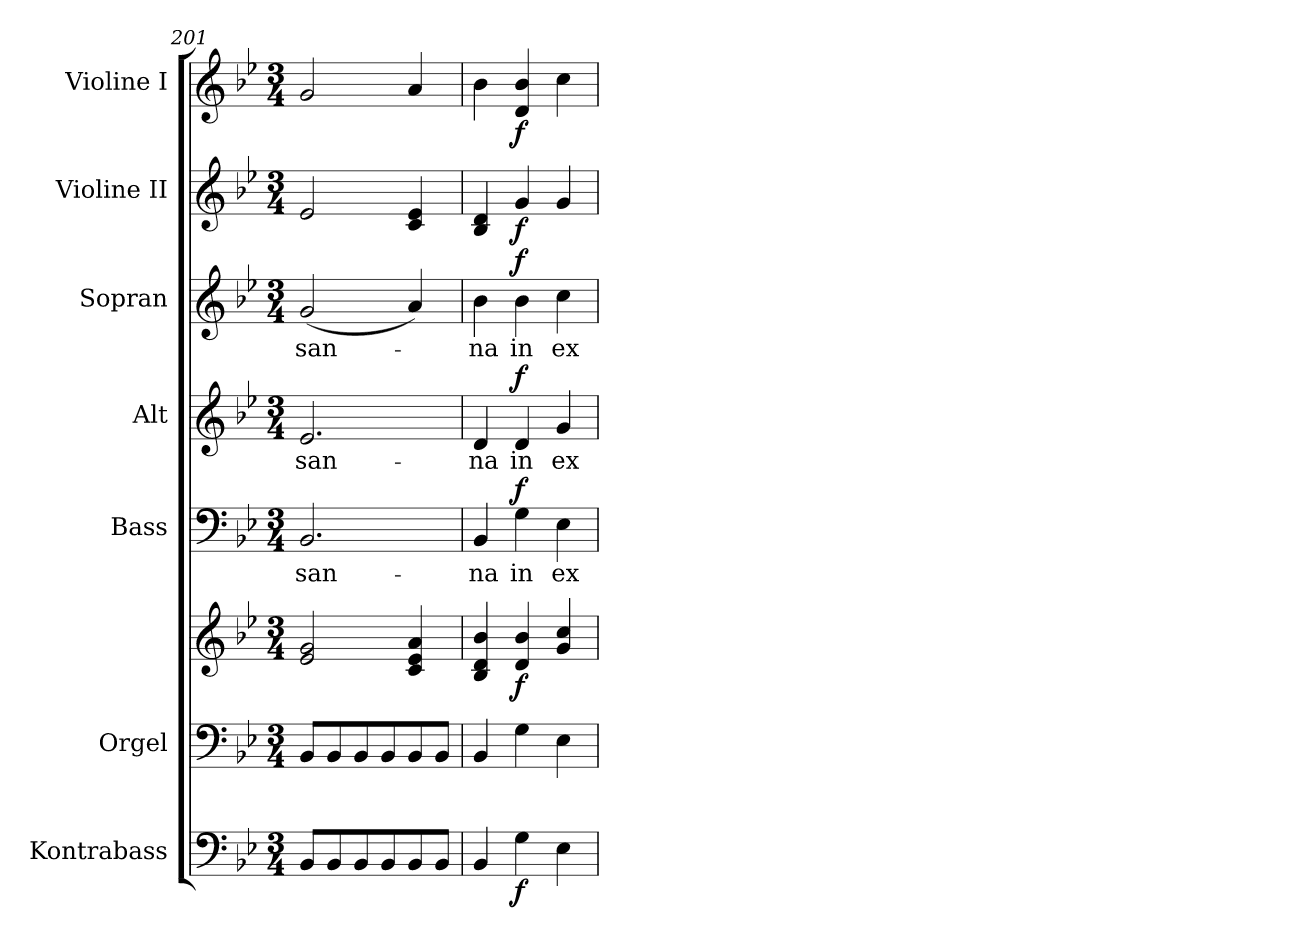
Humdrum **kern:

**kern	**dynam	**kern	**kern	**dynam	**kern	**text	**dynam	**kern	**text	**dynam	**kern	**text	**dynam	**kern	**dynam	**kern	**dynam
*part7	*part7	*part6	*part6	*part6	*part5	*part5	*part5	*part4	*part4	*part4	*part3	*part3	*part3	*part2	*part2	*part1	*part1
*staff8	*staff8	*staff7	*staff6	*staff6/7	*staff5	*staff5	*staff5	*staff4	*staff4	*staff4	*staff3	*staff3	*staff3	*staff2	*staff2	*staff1	*staff1
*I"Kontrabass	*	*I"Orgel	*	*	*I"Bass	*	*	*I"Alt	*	*	*I"Sopran	*	*	*I"Violine II	*	*I"Violine I	*
*I'Kb.	*	*I'Org.	*	*	*I'B	*	*	*I'A	*	*	*I'S	*	*	*I'Vl. II	*	*I'Vl. I	*
!!LO:PB:g=z
*clefF4	*	*clefF4	*clefG2	*	*clefF4	*	*	*clefG2	*	*	*clefG2	*	*	*clefG2	*	*clefG2	*
*ITrd7c12	*	*	*	*	*	*	*	*	*	*	*	*	*	*	*	*	*
*k[b-e-]	*	*k[b-e-]	*k[b-e-]	*	*k[b-e-]	*	*	*k[b-e-]	*	*	*k[b-e-]	*	*	*k[b-e-]	*	*k[b-e-]	*
*B-:	*	*B-:	*B-:	*	*B-:	*	*	*B-:	*	*	*B-:	*	*	*B-:	*	*B-:	*
*M3/4	*	*M3/4	*M3/4	*	*M3/4	*	*	*M3/4	*	*	*M3/4	*	*	*M3/4	*	*M3/4	*
=201	=201	=201	=201	=201	=201	=201	=201	=201	=201	=201	=201	=201	=201	=201	=201	=201	=201
!	!	!	!	!	!	!LO:LY:b	!	!	!LO:LY:b	!	!	!LO:LY:b	!	!	!	!	!
8BBB-/L	.	8BB-/L	2e-/ 2g/	.	2.BB-/	-san-	.	2.e-/	-san-	.	(<2g/	-san-	.	2e-/	.	2g/	.
8BBB-/	.	8BB-/	.	.	.	.	.	.	.	.	.	.	.	.	.	.	.
8BBB-/	.	8BB-/	.	.	.	.	.	.	.	.	.	.	.	.	.	.	.
8BBB-/	.	8BB-/	.	.	.	.	.	.	.	.	.	.	.	.	.	.	.
8BBB-/	.	8BB-/	4c/ 4e-/ 4a/	.	.	.	.	.	.	.	4a/)	.	.	4c/ 4e-/	.	4a/	.
8BBB-/J	.	8BB-/J	.	.	.	.	.	.	.	.	.	.	.	.	.	.	.
=202	=202	=202	=202	=202	=202	=202	=202	=202	=202	=202	=202	=202	=202	=202	=202	=202	=202
!	!	!	!	!	!	!LO:LY:b	!	!	!LO:LY:b	!	!	!LO:LY:b	!	!	!	!	!
4BBB-/	.	4BB-/	4B-/ 4d/ 4b-/	.	4BB-/	-na	.	4d/	-na	.	4b-\	-na	.	4B-/ 4d/	.	4b-\	.
!	!LO:DY:b	!	!	!LO:DY:b	!	!LO:LY:b	!LO:DY:a	!	!LO:LY:b	!LO:DY:a	!	!LO:LY:b	!LO:DY:a	!	!LO:DY:b	!	!LO:DY:b
4GG\	f	4G\	4d/ 4b-/	f	4G\	in	f	4d/	in	f	4b-\	in	f	4g/	f	4d/ 4b-/	f
!	!	!	!	!	!	!LO:LY:b	!	!	!LO:LY:b	!	!	!LO:LY:b	!	!	!	!	!
4EE-\	.	4E-\	4g/ 4cc/	.	4E-\	ex-	.	4g/	ex-	.	4cc\	ex-	.	4g/	.	4cc\	.
=	=	=	=	=	=	=	=	=	=	=	=	=	=	=	=	=	=
*-	*-	*-	*-	*-	*-	*-	*-	*-	*-	*-	*-	*-	*-	*-	*-	*-	*-
